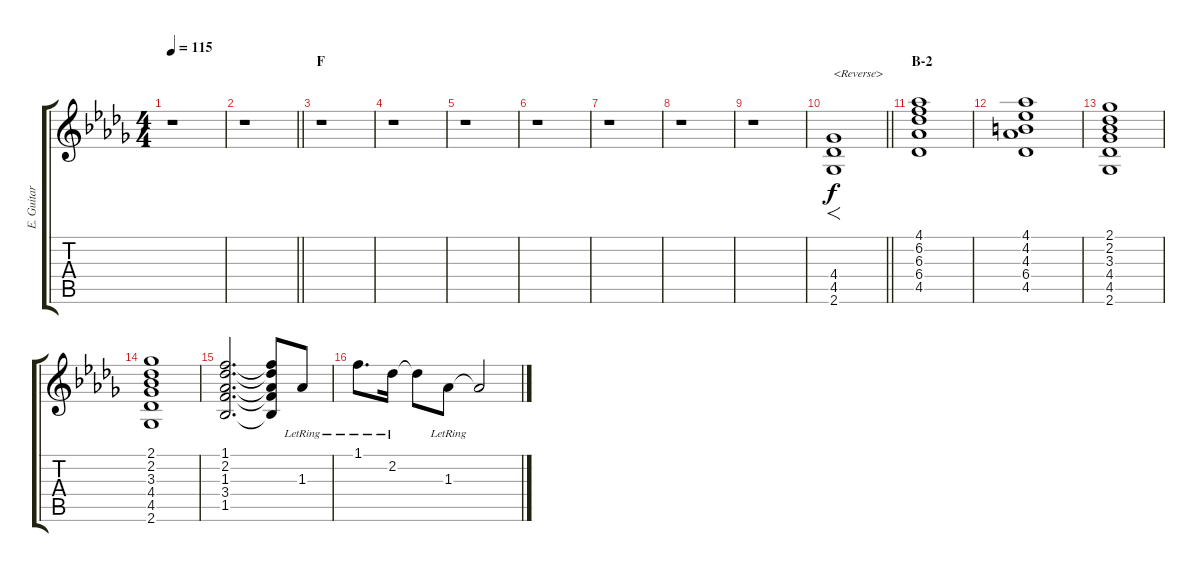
\track ("E. Guitar II" "E. Guitar ") {instrument electricguitarclean}
\staff {score tabs}
\tuning (E4 B3 G3 D3 A2 E2) {hide}
\ts (4 4)
\tempo 115
\clef g2
\ks db
r.1{dy f} |
\barLineRight lightlight
r.1 |
\section ("" "F")
r.1 |
r.1 |
r.1 |
r.1 |
r.1 |
r.1 |
r.1 |
\barLineRight lightlight
(4.4 4.5 2.6).1{f txt "<Reverse>"} |
\section ("" "B-2")
(4.1 6.2 6.3 6.4 4.5).1 |
(4.1 4.2 4.3 6.4 4.5).1 |
(2.1 2.2 3.3 4.4 4.5 2.6).1 |
(2.1 2.2 3.3 4.4 4.5 2.6).1 |
(1.1 2.2 1.3 3.4 1.5).2{d} (1.1{t} 2.2{t} 1.3{t} 3.4{t} 1.5{t}).8 1.3{lr}.8 |
1.1{lr}.8{d} 2.2{lr}.16 2.2{t}.8 1.3{lr}.8 1.3{t}.2
